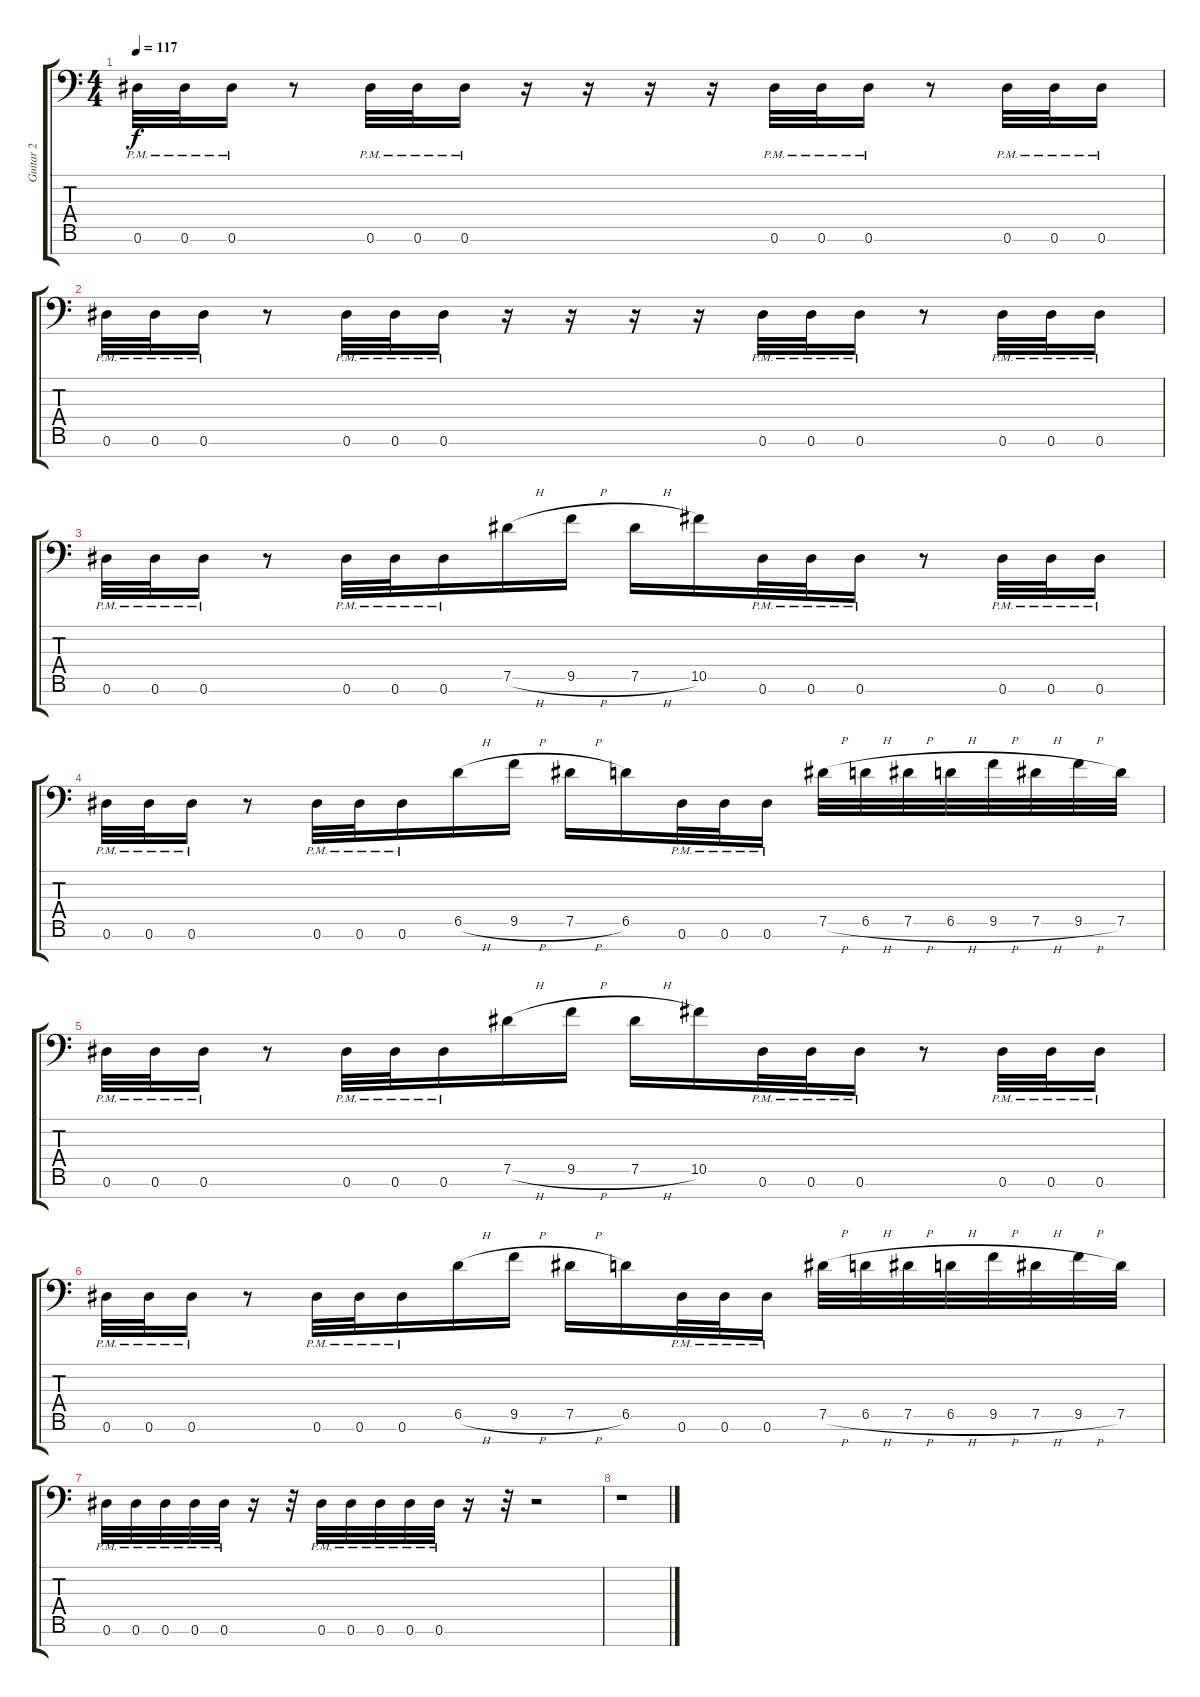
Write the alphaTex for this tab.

\track ("Guitar 2" "Guitar 2") {instrument distortionguitar}
\staff {score tabs}
\tuning (Eb4 Bb3 Gb3 Db3 Ab2 Eb2 Bb1) {hide}
\ts (4 4)
\tempo 117
\clef f4
\ks c
0.6{pm}.32{dy f} 0.6{pm}.32 0.6{pm}.16 r.8 0.6{pm}.32 0.6{pm}.32 0.6{pm}.16 r.16 r.16 r.16 r.16 0.6{pm}.32 0.6{pm}.32 0.6{pm}.16 r.8 0.6{pm}.32 0.6{pm}.32 0.6{pm}.16 |
0.6{pm}.32 0.6{pm}.32 0.6{pm}.16 r.8 0.6{pm}.32 0.6{pm}.32 0.6{pm}.16 r.16 r.16 r.16 r.16 0.6{pm}.32 0.6{pm}.32 0.6{pm}.16 r.8 0.6{pm}.32 0.6{pm}.32 0.6{pm}.16 |
0.6{pm}.32 0.6{pm}.32 0.6{pm}.16 r.8 0.6{pm}.32 0.6{pm}.32 0.6{pm}.16 7.5{h}.16 9.5{h}.16 7.5{h}.16 10.5.16 0.6{pm}.32 0.6{pm}.32 0.6{pm}.16 r.8 0.6{pm}.32 0.6{pm}.32 0.6{pm}.16 |
0.6{pm}.32 0.6{pm}.32 0.6{pm}.16 r.8 0.6{pm}.32 0.6{pm}.32 0.6{pm}.16 6.5{h}.16 9.5{h}.16 7.5{h}.16 6.5.16 0.6{pm}.32 0.6{pm}.32 0.6{pm}.16 7.5{h}.32 6.5{h}.32 7.5{h}.32 6.5{h}.32 9.5{h}.32 7.5{h}.32 9.5{h}.32 7.5.32 |
0.6{pm}.32 0.6{pm}.32 0.6{pm}.16 r.8 0.6{pm}.32 0.6{pm}.32 0.6{pm}.16 7.5{h}.16 9.5{h}.16 7.5{h}.16 10.5.16 0.6{pm}.32 0.6{pm}.32 0.6{pm}.16 r.8 0.6{pm}.32 0.6{pm}.32 0.6{pm}.16 |
0.6{pm}.32 0.6{pm}.32 0.6{pm}.16 r.8 0.6{pm}.32 0.6{pm}.32 0.6{pm}.16 6.5{h}.16 9.5{h}.16 7.5{h}.16 6.5.16 0.6{pm}.32 0.6{pm}.32 0.6{pm}.16 7.5{h}.32 6.5{h}.32 7.5{h}.32 6.5{h}.32 9.5{h}.32 7.5{h}.32 9.5{h}.32 7.5.32 |
0.6{pm}.32 0.6{pm}.32 0.6{pm}.32 0.6{pm}.32 0.6{pm}.32 r.16 r.32 0.6{pm}.32 0.6{pm}.32 0.6{pm}.32 0.6{pm}.32 0.6{pm}.32 r.16 r.32 r.2 |
r.1
